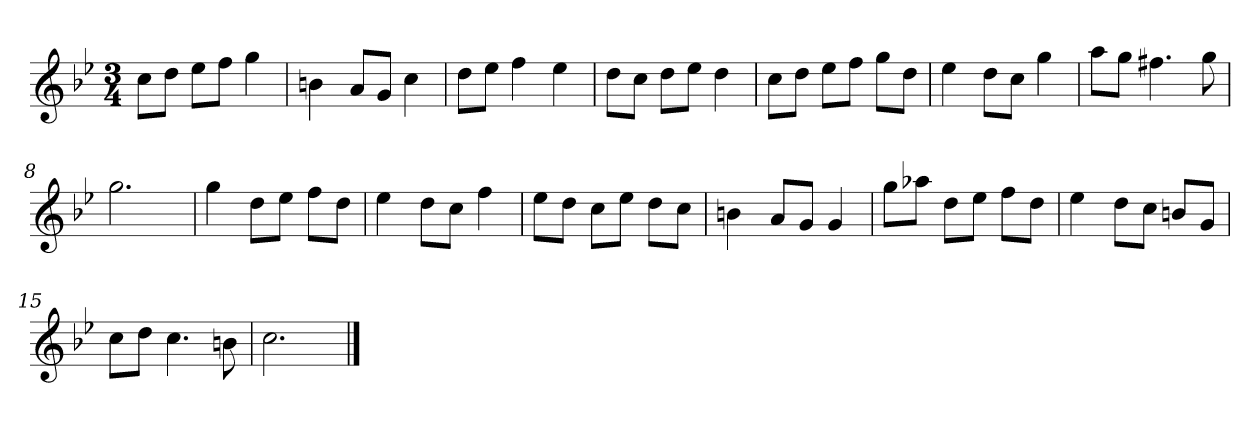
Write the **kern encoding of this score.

**kern
*part1
*staff1
*k[b-e-]
*M3/4
*MM120
=1
8ccL
8ddJ
8ee-L
8ffJ
4gg
=2
4bn
8aL
8gJ
4cc
=3
8ddL
8ee-J
4ff
4ee-
=4
8ddL
8ccJ
8ddL
8ee-J
4dd
=5
8ccL
8ddJ
8ee-L
8ffJ
8ggL
8ddJ
=6
4ee-
8ddL
8ccJ
4gg
=7
8aaL
8ggJ
4.ff#X
8gg
=8
2.gg
=9
4gg
8ddL
8ee-J
8ffL
8ddJ
=10
4ee-
8ddL
8ccJ
4ff
=11
8ee-L
8ddJ
8ccL
8ee-J
8ddL
8ccJ
=12
4bn
8aL
8gJ
4g
=13
8ggL
8aa-XJ
8ddL
8ee-J
8ffL
8ddJ
=14
4ee-
8ddL
8ccJ
8bnL
8gJ
=15
8ccL
8ddJ
4.cc
8bn
=16
2.cc
==
*-
